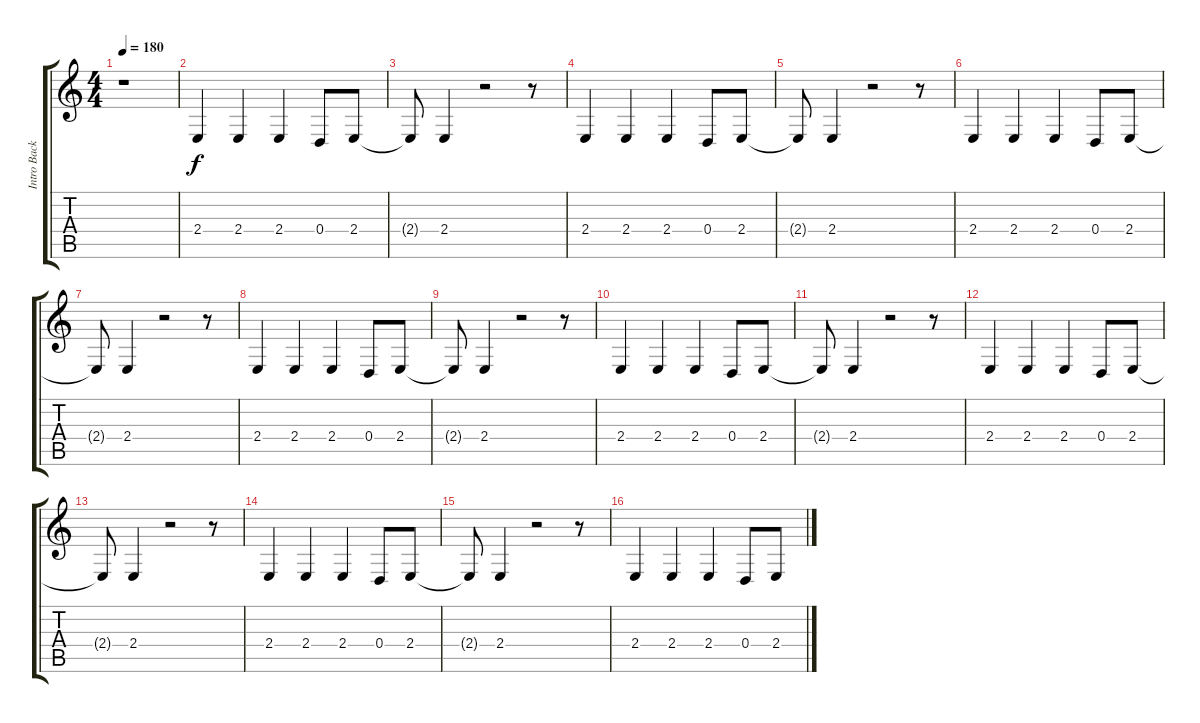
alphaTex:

\track ("Intro Background" "Intro Back") {instrument voiceoohs}
\staff {score tabs}
\tuning (E4 B3 G3 D3 A2 E2) {hide}
\ts (4 4)
\tempo 180
\clef g2
\ks c
r.1{dy f instrument voiceoohs} |
2.4.4 2.4.4 2.4.4 0.4.8 2.4.8 |
2.4{t}.8 2.4.4 r.2 r.8 |
2.4.4 2.4.4 2.4.4 0.4.8 2.4.8 |
2.4{t}.8 2.4.4 r.2 r.8 |
2.4.4 2.4.4 2.4.4 0.4.8 2.4.8 |
2.4{t}.8 2.4.4 r.2 r.8 |
2.4.4 2.4.4 2.4.4 0.4.8 2.4.8 |
2.4{t}.8 2.4.4 r.2 r.8 |
2.4.4 2.4.4 2.4.4 0.4.8 2.4.8 |
2.4{t}.8 2.4.4 r.2 r.8 |
2.4.4 2.4.4 2.4.4 0.4.8 2.4.8 |
2.4{t}.8 2.4.4 r.2 r.8 |
2.4.4 2.4.4 2.4.4 0.4.8 2.4.8 |
2.4{t}.8 2.4.4 r.2 r.8 |
2.4.4 2.4.4 2.4.4 0.4.8 2.4.8
